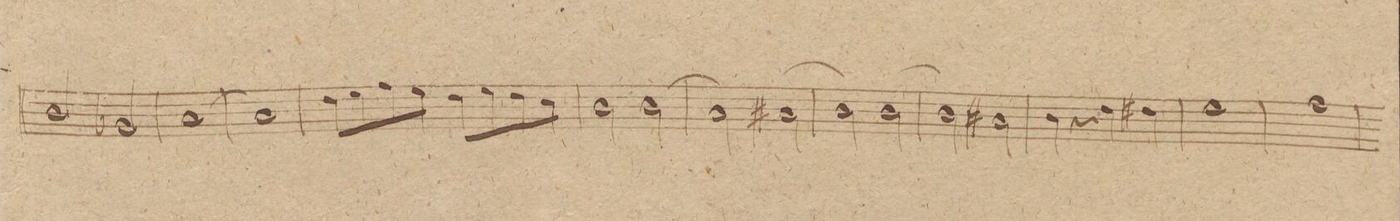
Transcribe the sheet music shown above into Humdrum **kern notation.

**kern	**dynam
*I"Fagotto. 1mo	*
*clefF4	*
*k[]	*
*met(c|)	*
*M2/2	*
2D/	.
2BB-X/	.
=32	=32
[>1C	.
=33	=33
1C]	.
=34	=34
8F\L	.
8G\	.
8A\	.
8G\J	.
8F\L	.
8G\	.
8F\	.
8E\J	.
=35	=35
2D\	.
(2D\	.
=36	=36
2C\)	.
(2C#X\	.
=37	=37
2D\)	.
[2D\	.
=38	=38
2D\]	.
2C#X\	.
=39	=39
4D\	.
4r	.
4F\	.
4F#X\	.
=40	=40
1G	.
=41	=41
1A	.
=42	=42
*-	*-
